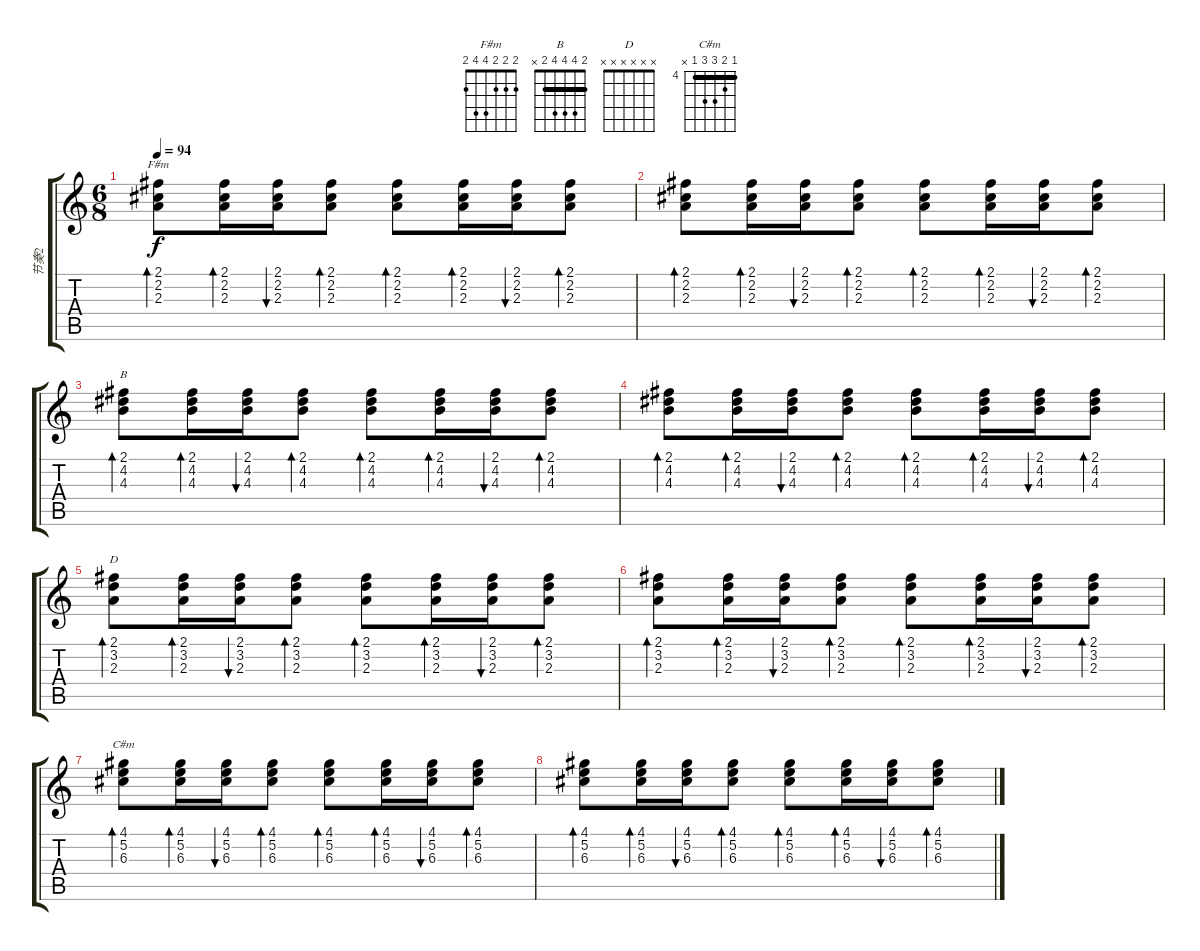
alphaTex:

\track ("节奏2" "节奏2") {instrument acousticguitarnylon}
\staff {score tabs}
\tuning (E4 B3 G3 D3 A2 E2) {hide}
\chord ("F#m" 2 2 2 4 4 2)
\chord ("B" 2 4 4 4 2 x) {barre 2}
\chord ("D" x x x x x x)
\chord ("C#m" 4 5 6 6 4 x) {firstfret 4 barre 4}
\ts (6 8)
\tempo 94
\clef g2
\ks c
(2.1 2.2 2.3).8{bd 60 ch "F#m" dy f} (2.1 2.2 2.3).16{bd 60} (2.1 2.2 2.3).16{bu 60} (2.1 2.2 2.3).8{bd 60} (2.1 2.2 2.3).8{bd 60} (2.1 2.2 2.3).16{bd 60} (2.1 2.2 2.3).16{bu 60} (2.1 2.2 2.3).8{bd 60} |
(2.1 2.2 2.3).8{bd 60} (2.1 2.2 2.3).16{bd 60} (2.1 2.2 2.3).16{bu 60} (2.1 2.2 2.3).8{bd 60} (2.1 2.2 2.3).8{bd 60} (2.1 2.2 2.3).16{bd 60} (2.1 2.2 2.3).16{bu 60} (2.1 2.2 2.3).8{bd 60} |
(2.1 4.2 4.3).8{bd 60 ch "B"} (2.1 4.2 4.3).16{bd 60} (2.1 4.2 4.3).16{bu 60} (2.1 4.2 4.3).8{bd 60} (2.1 4.2 4.3).8{bd 60} (2.1 4.2 4.3).16{bd 60} (2.1 4.2 4.3).16{bu 60} (2.1 4.2 4.3).8{bd 60} |
(2.1 4.2 4.3).8{bd 60} (2.1 4.2 4.3).16{bd 60} (2.1 4.2 4.3).16{bu 60} (2.1 4.2 4.3).8{bd 60} (2.1 4.2 4.3).8{bd 60} (2.1 4.2 4.3).16{bd 60} (2.1 4.2 4.3).16{bu 60} (2.1 4.2 4.3).8{bd 60} |
(2.1 3.2 2.3).8{bd 60 ch "D"} (2.1 3.2 2.3).16{bd 60} (2.1 3.2 2.3).16{bu 60} (2.1 3.2 2.3).8{bd 60} (2.1 3.2 2.3).8{bd 60} (2.1 3.2 2.3).16{bd 60} (2.1 3.2 2.3).16{bu 60} (2.1 3.2 2.3).8{bd 60} |
(2.1 3.2 2.3).8{bd 60} (2.1 3.2 2.3).16{bd 60} (2.1 3.2 2.3).16{bu 60} (2.1 3.2 2.3).8{bd 60} (2.1 3.2 2.3).8{bd 60} (2.1 3.2 2.3).16{bd 60} (2.1 3.2 2.3).16{bu 60} (2.1 3.2 2.3).8{bd 60} |
(4.1 5.2 6.3).8{bd 60 ch "C#m"} (4.1 5.2 6.3).16{bd 60} (4.1 5.2 6.3).16{bu 60} (4.1 5.2 6.3).8{bd 60} (4.1 5.2 6.3).8{bd 60} (4.1 5.2 6.3).16{bd 60} (4.1 5.2 6.3).16{bu 60} (4.1 5.2 6.3).8{bd 60} |
(4.1 5.2 6.3).8{bd 60} (4.1 5.2 6.3).16{bd 60} (4.1 5.2 6.3).16{bu 60} (4.1 5.2 6.3).8{bd 60} (4.1 5.2 6.3).8{bd 60} (4.1 5.2 6.3).16{bd 60} (4.1 5.2 6.3).16{bu 60} (4.1 5.2 6.3).8{bd 60}
